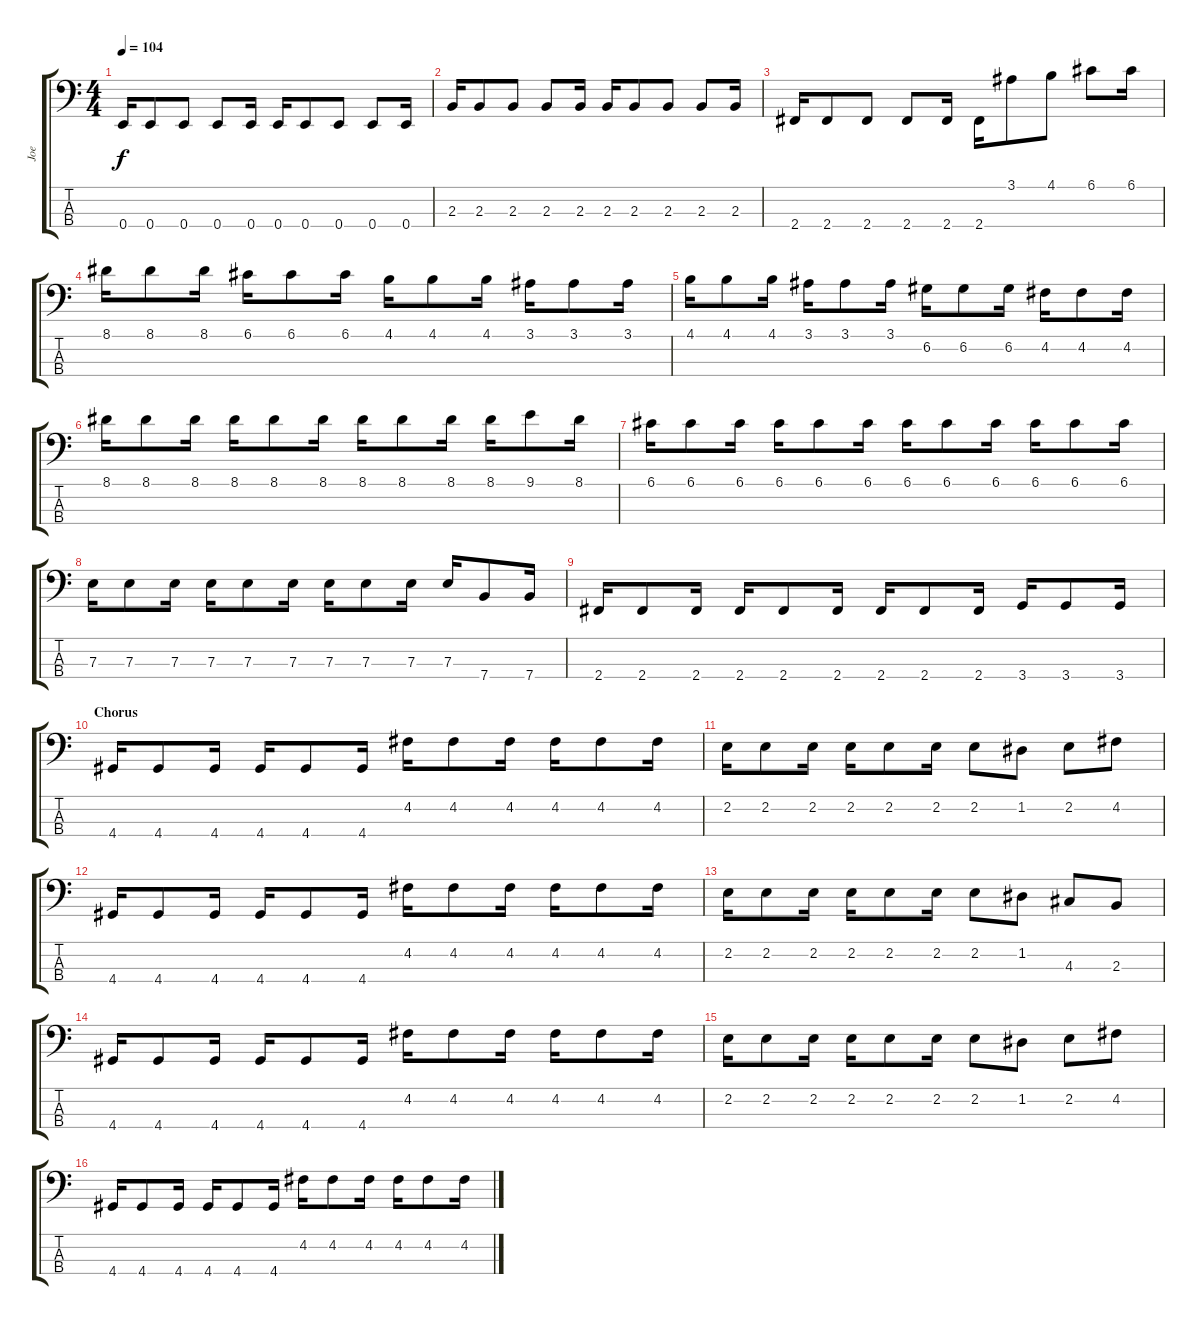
\track ("Joe" "Joe") {instrument electricbassfinger}
\staff {score tabs}
\tuning (G2 D2 A1 E1) {hide}
\ts (4 4)
\tempo 104
\clef f4
\ks c
0.4.16{dy f} 0.4.8 0.4.8 0.4.8 0.4.16 0.4.16 0.4.8 0.4.8 0.4.8 0.4.16 |
2.3.16 2.3.8 2.3.8 2.3.8 2.3.16 2.3.16 2.3.8 2.3.8 2.3.8 2.3.16 |
2.4.16 2.4.8 2.4.8 2.4.8 2.4.16 2.4.16 3.1.8 4.1.8 6.1.8 6.1.16 |
8.1.16 8.1.8 8.1.16 6.1.16 6.1.8 6.1.16 4.1.16 4.1.8 4.1.16 3.1.16 3.1.8 3.1.16 |
4.1.16 4.1.8 4.1.16 3.1.16 3.1.8 3.1.16 6.2.16 6.2.8 6.2.16 4.2.16 4.2.8 4.2.16 |
8.1.16 8.1.8 8.1.16 8.1.16 8.1.8 8.1.16 8.1.16 8.1.8 8.1.16 8.1.16 9.1.8 8.1.16 |
6.1.16 6.1.8 6.1.16 6.1.16 6.1.8 6.1.16 6.1.16 6.1.8 6.1.16 6.1.16 6.1.8 6.1.16 |
7.3.16 7.3.8 7.3.16 7.3.16 7.3.8 7.3.16 7.3.16 7.3.8 7.3.16 7.3.16 7.4.8 7.4.16 |
2.4.16 2.4.8 2.4.16 2.4.16 2.4.8 2.4.16 2.4.16 2.4.8 2.4.16 3.4.16 3.4.8 3.4.16 |
\section ("" "Chorus")
4.4.16 4.4.8 4.4.16 4.4.16 4.4.8 4.4.16 4.2.16 4.2.8 4.2.16 4.2.16 4.2.8 4.2.16 |
2.2.16 2.2.8 2.2.16 2.2.16 2.2.8 2.2.16 2.2.8 1.2.8 2.2.8 4.2.8 |
4.4.16 4.4.8 4.4.16 4.4.16 4.4.8 4.4.16 4.2.16 4.2.8 4.2.16 4.2.16 4.2.8 4.2.16 |
2.2.16 2.2.8 2.2.16 2.2.16 2.2.8 2.2.16 2.2.8 1.2.8 4.3.8 2.3.8 |
4.4.16 4.4.8 4.4.16 4.4.16 4.4.8 4.4.16 4.2.16 4.2.8 4.2.16 4.2.16 4.2.8 4.2.16 |
2.2.16 2.2.8 2.2.16 2.2.16 2.2.8 2.2.16 2.2.8 1.2.8 2.2.8 4.2.8 |
4.4.16 4.4.8 4.4.16 4.4.16 4.4.8 4.4.16 4.2.16 4.2.8 4.2.16 4.2.16 4.2.8 4.2.16
